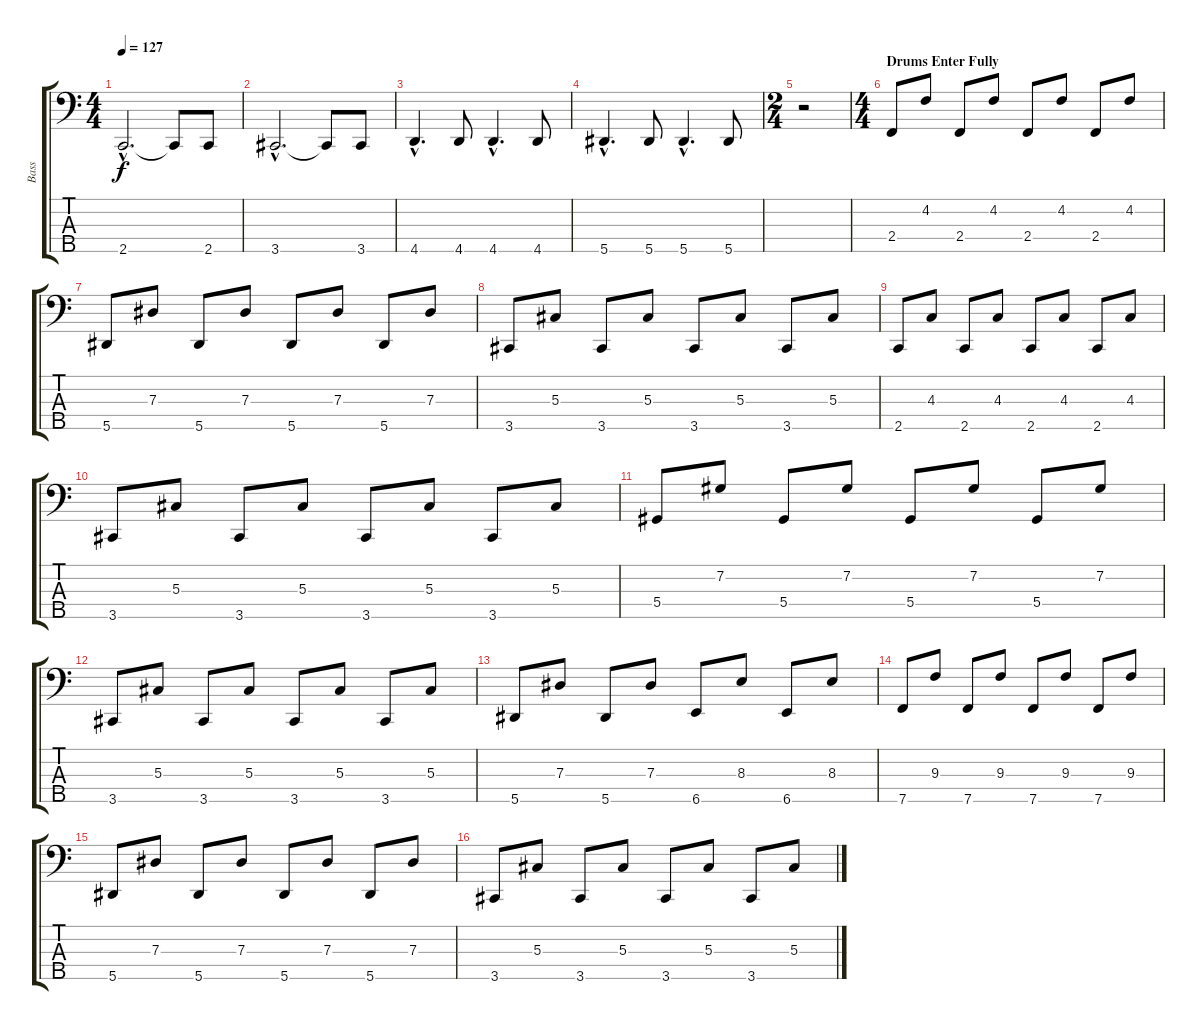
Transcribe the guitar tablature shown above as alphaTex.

\track ("Bass" "Bass") {instrument synthbass2}
\staff {score tabs}
\tuning (Gb2 Db2 Ab1 Eb1 Bb0) {hide}
\ts (4 4)
\tempo 127
\clef f4
\ks c
2.5{hac}.2{d dy f} 2.5{t}.8 2.5.8 |
3.5{hac}.2{d} 3.5{t}.8 3.5.8 |
4.5{hac}.4{d} 4.5.8 4.5{hac}.4{d} 4.5.8 |
5.5{hac}.4{d} 5.5.8 5.5{hac}.4{d} 5.5.8 |
\ts (2 4)
r.2 |
\ts (4 4)
\section ("" "Drums Enter Fully")
2.4.8 4.2.8 2.4.8 4.2.8 2.4.8 4.2.8 2.4.8 4.2.8 |
5.5.8 7.3.8 5.5.8 7.3.8 5.5.8 7.3.8 5.5.8 7.3.8 |
3.5.8 5.3.8 3.5.8 5.3.8 3.5.8 5.3.8 3.5.8 5.3.8 |
2.5.8 4.3.8 2.5.8 4.3.8 2.5.8 4.3.8 2.5.8 4.3.8 |
3.5.8 5.3.8 3.5.8 5.3.8 3.5.8 5.3.8 3.5.8 5.3.8 |
5.4.8 7.2.8 5.4.8 7.2.8 5.4.8 7.2.8 5.4.8 7.2.8 |
3.5.8 5.3.8 3.5.8 5.3.8 3.5.8 5.3.8 3.5.8 5.3.8 |
5.5.8 7.3.8 5.5.8 7.3.8 6.5.8 8.3.8 6.5.8 8.3.8 |
7.5.8 9.3.8 7.5.8 9.3.8 7.5.8 9.3.8 7.5.8 9.3.8 |
5.5.8 7.3.8 5.5.8 7.3.8 5.5.8 7.3.8 5.5.8 7.3.8 |
3.5.8 5.3.8 3.5.8 5.3.8 3.5.8 5.3.8 3.5.8 5.3.8
